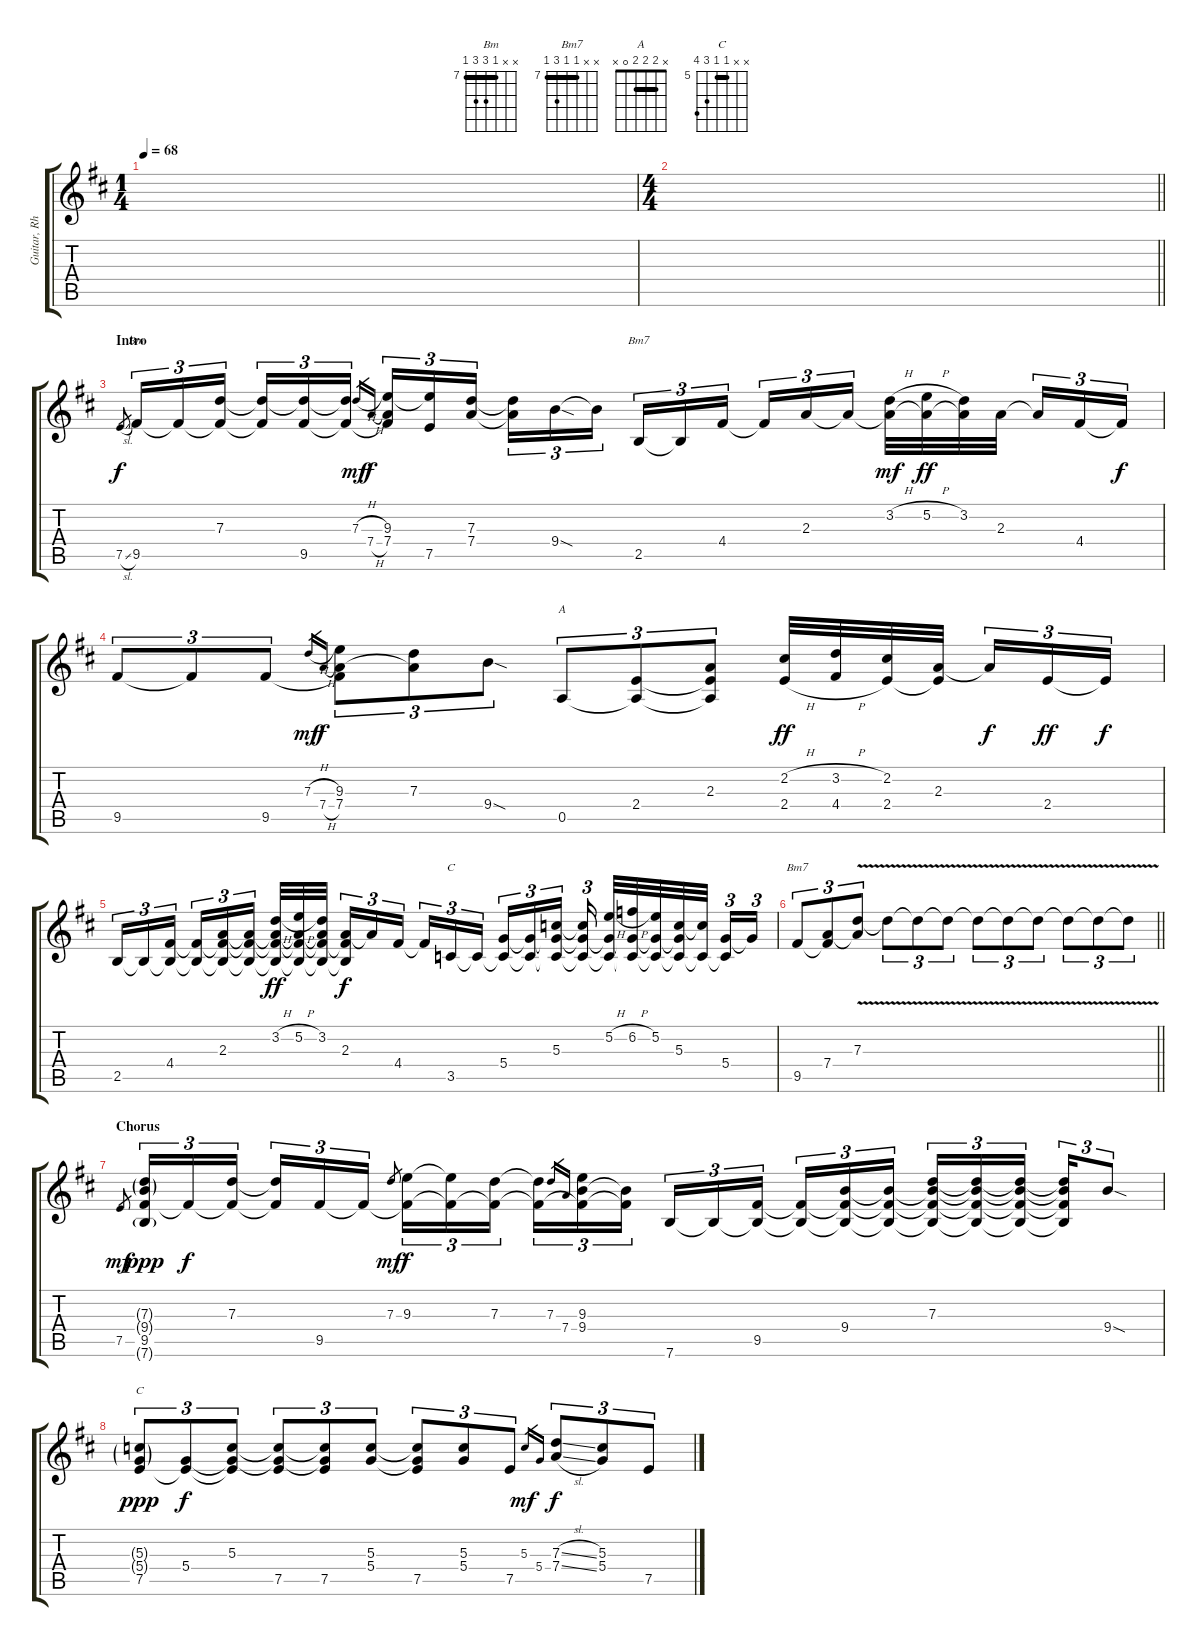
\track ("Guitar, Rhythm" "Guitar, Rh") {instrument distortionguitar}
\staff {score tabs}
\tuning (E4 B3 G3 D3 A2 E2) {hide}
\chord ("Bm" x x 7 9 9 7) {firstfret 7 barre 7}
\chord ("Bm7" x 3 2 4 2 x) {barre 2}
\chord ("A" x 2 2 2 0 x) {barre 2}
\chord ("C" x 5 5 5 3 x) {barre 5}
\chord ("Bm7" x x 7 7 9 7) {firstfret 7 barre 7}
\chord ("C" x x 5 5 7 8) {firstfret 5 barre 5}
\ts (1 4)
\tempo 68
\clef g2
\ks d
|
\ts (4 4)
\barLineRight lightlight
|
\section ("" "Intro")
7.5{sl}.8{gr} 9.5.16{tu (3 2) ch "Bm" dy f} 9.5{t}.16{tu (3 2)} (7.3 9.5{t}).16{tu (3 2) beam splitsecondary} (7.3{t} 9.5{t}).16{tu (3 2)} (7.3{t} 9.5).16{tu (3 2)} (7.3{t} 9.5{t}).16{tu (3 2)} 7.3{h}.16{gr dy mf} 7.4{h}.16{gr dy f} (9.3 7.4 9.5{t}).16{tu (3 2)} (9.3{t} 7.5).16{tu (3 2)} (7.3 7.4).16{tu (3 2) beam splitsecondary} (7.3{t} 7.4{t}).16{tu (3 2)} 9.4{sod}.16{tu (3 2)} 9.4{t}.16{tu (3 2)} 2.5.16{tu (3 2) ch "Bm7"} 2.5{t}.16{tu (3 2)} 4.4.16{tu (3 2) beam splitsecondary} 4.4{t}.16{tu (3 2)} 2.3.16{tu (3 2)} 2.3{t}.16{tu (3 2)} (3.2{h} 2.3{t}).32{dy mf} (5.2{h} 2.3{t}).32{dy ff} (3.2 2.3{t}).32 2.3.32{beam splitsecondary} 2.3{t}.16{tu (3 2)} 4.4.16{tu (3 2)} 4.4{t}.16{tu (3 2) dy f} |
9.5.8{tu (3 2)} 9.5{t}.8{tu (3 2)} 9.5.8{tu (3 2)} 7.3{h}.16{gr dy mf} 7.4{h}.16{gr dy f} (9.3 7.4 9.5{t}).8{tu (3 2)} (7.3 7.4{t}).8{tu (3 2)} 9.4{sod}.8{tu (3 2)} 0.5.8{tu (3 2) ch "A"} (2.4 0.5{t}).8{tu (3 2)} (2.3 2.4{t} 0.5{t}).8{tu (3 2)} (2.2{h} 2.4{h}).32{dy ff} (3.2{h} 4.4{h}).32 (2.2 2.4).32 (2.3 2.4{t}).32{beam splitsecondary} 2.3{t}.16{tu (3 2) dy f} 2.4.16{tu (3 2) dy ff} 2.4{t}.16{tu (3 2) dy f} |
2.5.16{tu (3 2)} 2.5{t}.16{tu (3 2)} (4.4 2.5{t}).16{tu (3 2) beam splitsecondary} (4.4{t} 2.5{t}).16{tu (3 2)} (2.3 4.4{t} 2.5{t}).16{tu (3 2)} (2.3{t} 4.4{t} 2.5{t}).16{tu (3 2)} (3.2{h} 2.3{t} 4.4{t} 2.5{t}).32{dy ff} (5.2{h} 2.3{t} 4.4{t} 2.5{t}).32 (3.2 2.3{t} 4.4{t} 2.5{t}).32{beam splitsecondary} (2.3 4.4{t} 2.5{t}).16{tu (3 2) dy f} 2.3{t}.16{tu (3 2)} 4.4.16{tu (3 2) beam splitsecondary} 4.4{t}.16{tu (3 2)} 3.5.16{tu (3 2) ch "C"} 3.5{t}.16{tu (3 2) beam splitsecondary} (5.4 3.5{t}).16{tu (3 2)} (5.4{t} 3.5{t}).16{tu (3 2)} (5.3 5.4{t} 3.5{t}).16{tu (3 2) beam splitsecondary} (5.3{t} 5.4{t} 3.5{t}).16{tu (3 2)} (5.2{h} 5.4{t} 3.5{t}).32 (6.2{h} 5.4{t} 3.5{t}).32 (5.2 5.4{t} 3.5{t}).32 (5.3 5.4{t} 3.5{t}).32 (5.3{t} 3.5{t}).32{beam splitsecondary} (5.4 3.5{t}).16{tu (3 2)} 5.4{t}.16{tu (3 2)} |
\barLineRight lightlight
9.5.8{tu (3 2) ch "Bm7"} (7.4 9.5{t}).8{tu (3 2)} (7.3{v} 7.4{t}).8{tu (3 2)} 7.3{v t}.8{tu (3 2)} 7.3{v t}.8{tu (3 2)} 7.3{v t}.8{tu (3 2)} 7.3{v t}.8{tu (3 2)} 7.3{v t}.8{tu (3 2)} 7.3{v t}.8{tu (3 2)} 7.3{v t}.8{tu (3 2)} 7.3{v t}.8{tu (3 2)} 7.3{v t}.8{tu (3 2)} |
\section ("" "Chorus")
7.5.8{gr dy mf} (7.3{g} 9.4{g} 9.5 7.6{g}).16{tu (3 2) dy ppp} 9.5{t}.16{tu (3 2) dy f} (7.3 9.5{t}).16{tu (3 2) beam splitsecondary} (7.3{t} 9.5{t}).16{tu (3 2)} 9.5.16{tu (3 2)} 9.5{t}.16{tu (3 2)} 7.3.8{gr dy mf} (9.3 9.5{t}).16{tu (3 2) dy f} (9.3{t} 9.5{t}).16{tu (3 2)} (7.3 9.5{t}).16{tu (3 2) beam splitsecondary} (7.3{t} 9.5{t}).16{tu (3 2)} 7.3.16{gr} 7.4.16{gr} (9.3 9.4 9.5{t}).16{tu (3 2)} (9.4{t} 9.5{t}).16{tu (3 2)} 7.6.16{tu (3 2)} 7.6{t}.16{tu (3 2)} (9.5 7.6{t}).16{tu (3 2) beam splitsecondary} (9.5{t} 7.6{t}).16{tu (3 2)} (9.4 9.5{t} 7.6{t}).16{tu (3 2)} (9.4{t} 9.5{t} 7.6{t}).16{tu (3 2)} (7.3 9.4{t} 9.5{t} 7.6{t}).16{tu (3 2)} (7.3{t} 9.4{t} 9.5{t} 7.6{t}).16{tu (3 2)} (7.3{t} 9.4{t} 9.5{t} 7.6{t}).16{tu (3 2) beam splitsecondary} (7.3{t} 9.4{t} 9.5{t} 7.6{t}).16{tu (3 2)} 9.4{sod}.8{tu (3 2)} |
(5.3{g} 5.4{g} 7.5).8{tu (3 2) ch "C" dy ppp} (5.4 7.5{t}).8{tu (3 2) dy f} (5.3 5.4{t} 7.5{t}).8{tu (3 2)} (5.3{t} 5.4{t} 7.5).8{tu (3 2)} (5.3{t} 5.4{t} 7.5).8{tu (3 2)} (5.3 5.4).8{tu (3 2)} (5.3{t} 5.4{t} 7.5).8{tu (3 2)} (5.3 5.4).8{tu (3 2)} 7.5.8{tu (3 2)} 5.3.16{gr dy mf} 5.4.16{gr} (7.3{sl} 7.4{sl}).8{tu (3 2) dy f} (5.3 5.4).8{tu (3 2)} 7.5{sl}.8{tu (3 2)}
